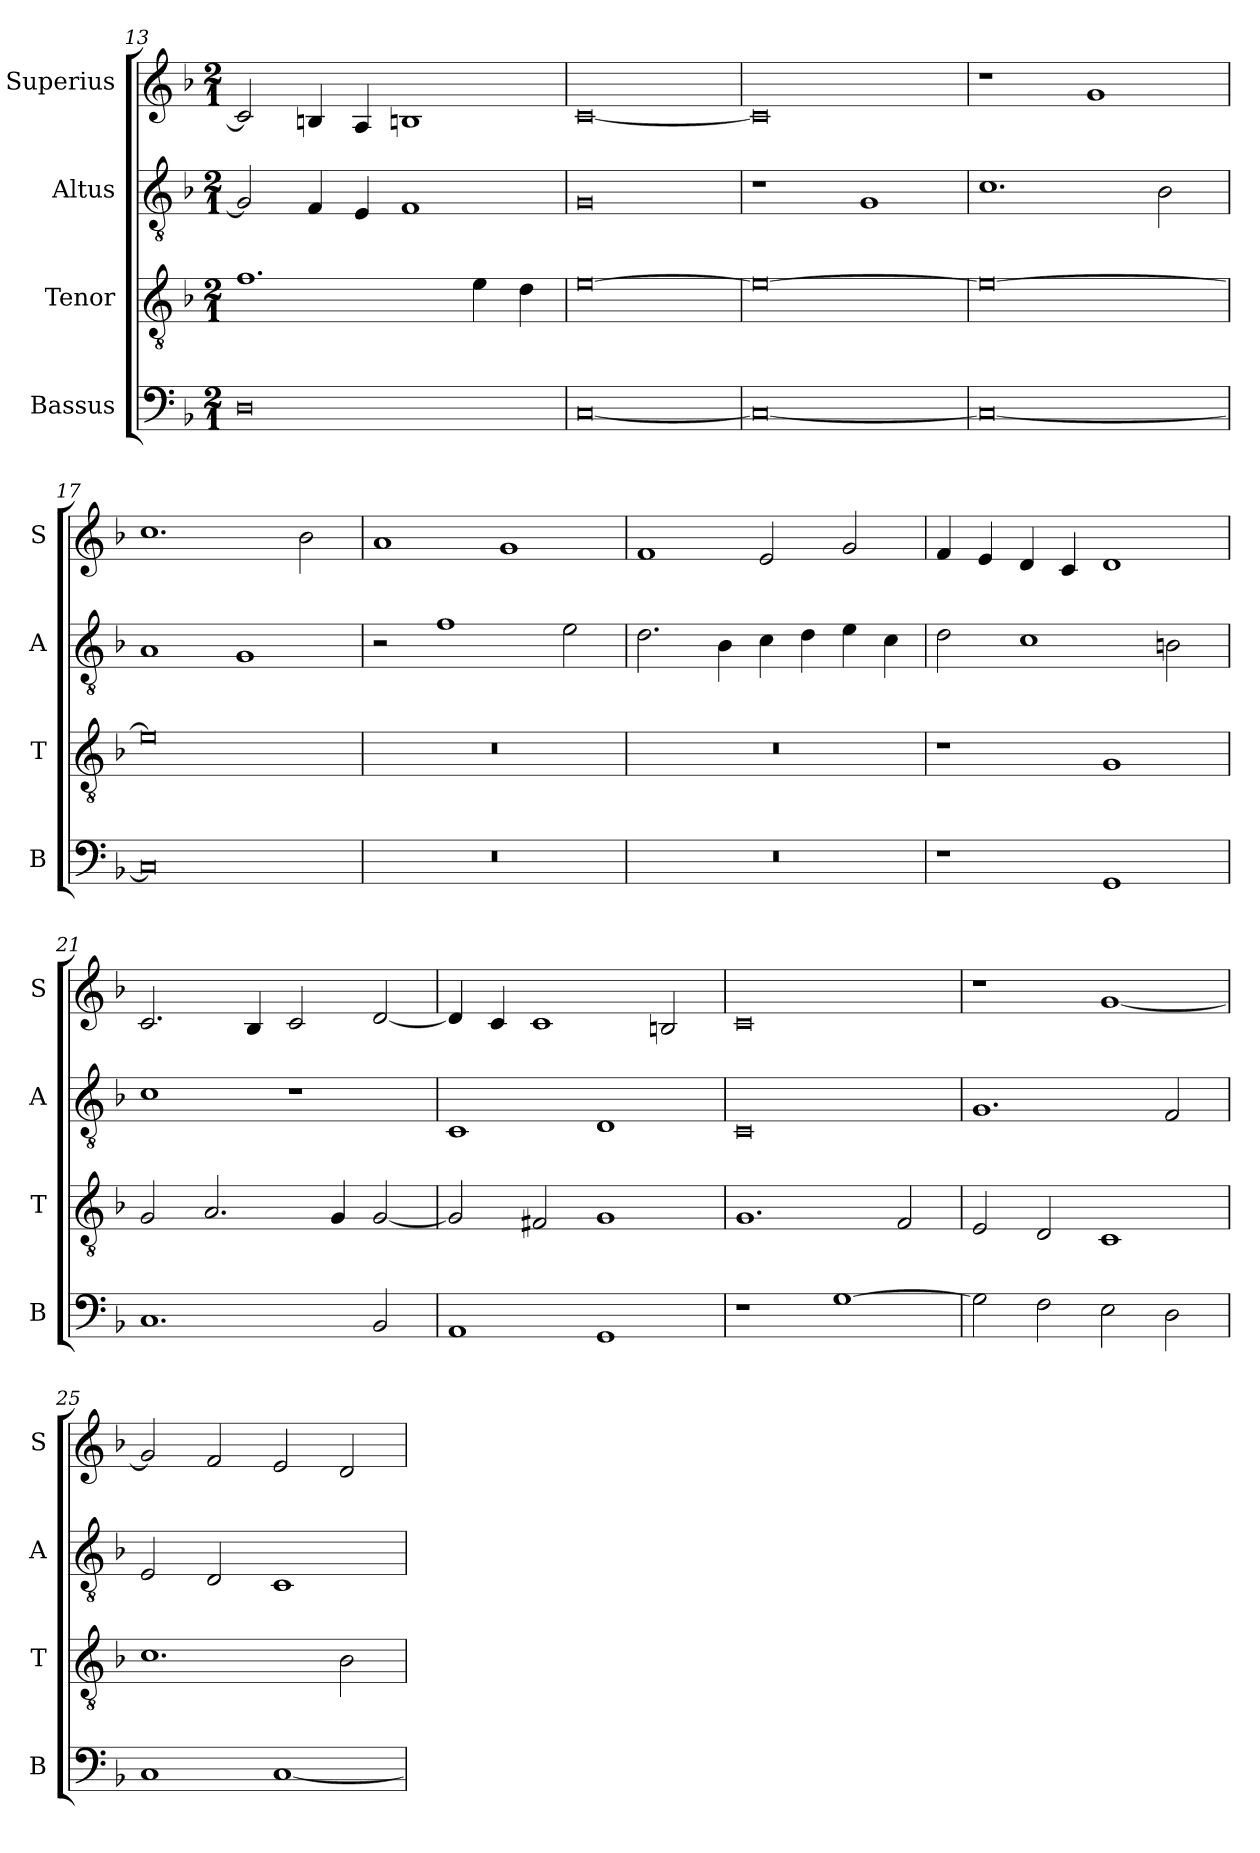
**kern	**kern	**kern	**kern
*part4	*part3	*part2	*part1
*staff4	*staff3	*staff2	*staff1
*I"Bassus	*I"Tenor	*I"Altus	*I"Superius
*I'B	*I'T	*I'A	*I'S
*clefF4	*clefGv2	*clefGv2	*clefG2
*k[b-]	*k[b-]	*k[b-]	*k[b-]
*F:	*F:	*F:	*F:
*M2/1	*M2/1	*M2/1	*M2/1
=13	=13	=13	=13
0D	1.f	2G]	2c]
.	.	4F	4Bn
.	.	4E	4A
.	.	1F	1Bn
.	4e	.	.
.	4d	.	.
=14	=14	=14	=14
[0C	[0e	0G	[0c
=15	=15	=15	=15
0C_	0e_	1r	0c]
.	.	1G	.
=16	=16	=16	=16
0C_	0e_	1.c	1r
.	.	.	1g
.	.	2B-	.
=17	=17	=17	=17
0C]	0e]	1A	1.cc
.	.	1G	.
.	.	.	2b-
=18	=18	=18	=18
0r	0r	2r	1a
.	.	1f	.
.	.	.	1g
.	.	2e	.
=19	=19	=19	=19
0r	0r	2.d	1f
.	.	4B-	.
.	.	4c	2e
.	.	4d	.
.	.	4e	2g
.	.	4c	.
=20	=20	=20	=20
1r	1r	2d	4f
.	.	.	4e
.	.	1c	4d
.	.	.	4c
1GG	1G	.	1d
.	.	2Bn	.
=21	=21	=21	=21
1.C	2G	1c	2.c
.	2.A	.	.
.	.	.	4B-
.	.	1r	2c
.	4G	.	.
2BB-	[2G	.	[2d
=22	=22	=22	=22
1AA	2G]	1C	4d]
.	.	.	4c
.	2F#X	.	1c
1GG	1G	1D	.
.	.	.	2Bn
=23	=23	=23	=23
1r	1.G	0C	0c
[1G	.	.	.
.	2F	.	.
=24	=24	=24	=24
2G]	2E	1.G	1r
2F	2D	.	.
2E	1C	.	[1g
2D	.	2F	.
=25	=25	=25	=25
1C	1.c	2E	2g]
.	.	2D	2f
[1C	.	1C	2e
.	2B-	.	2d
=	=	=	=
*-	*-	*-	*-
